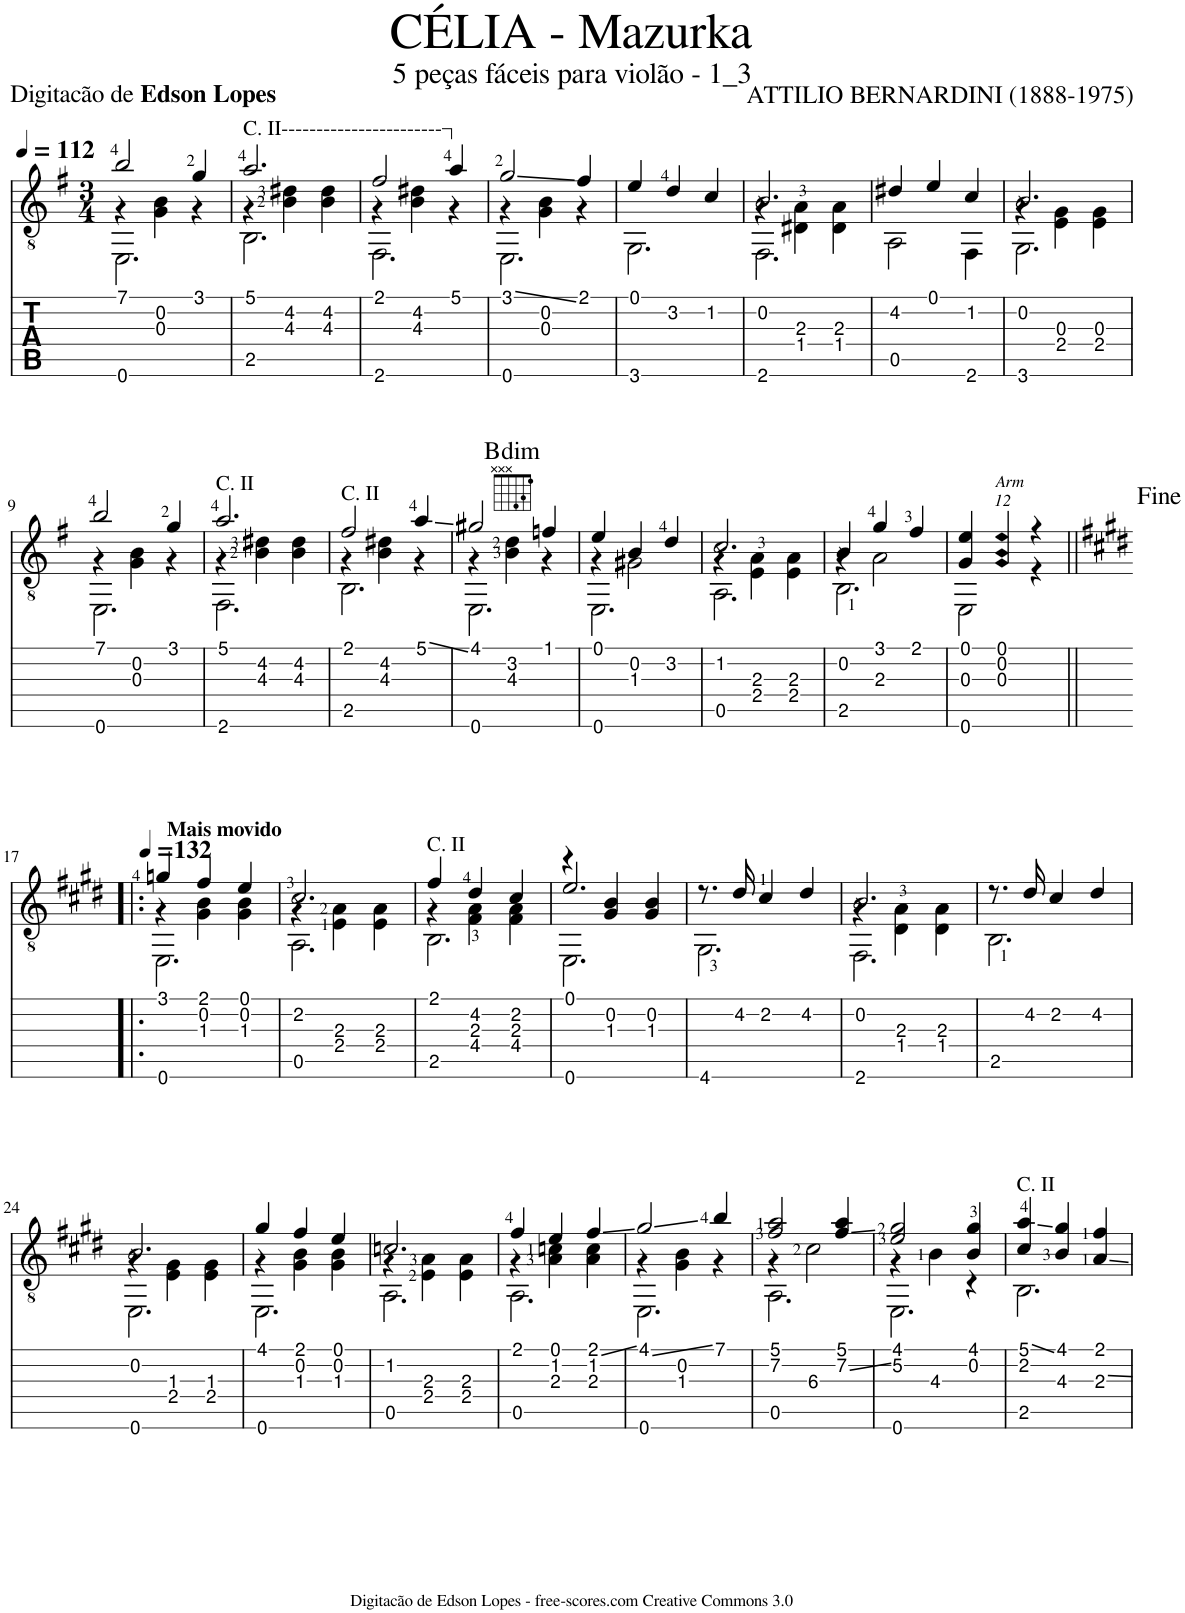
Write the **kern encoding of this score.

**kern	**kern	**harte
*part1	*part1	*part1
*staff2	*staff1	*
*I"Guitar	*	*
*I'Guit.	*	*
*stria6	*	*
*	*clefGv2	*
*k[f#]	*k[f#]	*
*M3/4	*M3/4	*
*MM112	*MM112	*
=1	=1	=1
*^	*^	*
*	*^	*	*^	*
2b	4r	2.EE	2b/	4r	2.EE\	.
.	4G 4B	.	.	4G\ 4B\	.	.
4g	4r	.	4g/	4r	.	.
=2	=2	=2	=2	=2	=2	=2
!	!	!	!LO:TX:a:t=C. II-----------------------┐	!	!	!
2.a	4r	2.BB	2.a/	4r	2.BB\	.
.	4B 4d#	.	.	4B\ 4d#X\	.	.
.	4B 4d#	.	.	4B\ 4d#\	.	.
=3	=3	=3	=3	=3	=3	=3
2f#	4r	2.FF#	2f#/	4r	2.FF#\	.
.	4B 4d#	.	.	4B\ 4d#X\	.	.
4a	4r	.	4a/	4r	.	.
=4	=4	=4	=4	=4	=4	=4
2g	4r	2.EE	2g/	4r	2.EE\	.
.	4G 4B	.	.	4G\ 4B\	.	.
4f#	4r	.	4f#/	4r	.	.
*	*v	*v	*	*	*	*
*	*	*	*v	*v	*
=5	=5	=5	=5	=5
4e	2.GG	4e/	2.GG\	.
4d	.	4d/	.	.
4c	.	4c/	.	.
=6	=6	=6	=6	=6
*	*^	*	*^	*
2.B	4r	2.FF#	2.B/	4r	2.FF#\	.
.	4D# 4A	.	.	4D#X\ 4A\	.	.
.	4D# 4A	.	.	4D#\ 4A\	.	.
*	*v	*v	*	*	*	*
*	*	*	*v	*v	*
=7	=7	=7	=7	=7
4d#	2AA	4d#X/	2AA\	.
4e	.	4e/	.	.
4c	4FF#	4c/	4FF#\	.
=8	=8	=8	=8	=8
*	*^	*	*^	*
2.B	4r	2.GG	2.B/	4r	2.GG\	.
.	4E 4G	.	.	4E\ 4G\	.	.
.	4E 4G	.	.	4E\ 4G\	.	.
!!LO:LB:g=z	!!	!!
=9	=9	=9	=9	=9	=9	=9
2b	4r	2.EE	2b/	4r	2.EE\	.
.	4G 4B	.	.	4G\ 4B\	.	.
4g	4r	.	4g/	4r	.	.
=10	=10	=10	=10	=10	=10	=10
!	!	!	!LO:TX:a:t=C. II	!	!	!
2.a	4r	2.FF#	2.a/	4r	2.FF#\	.
.	4B 4d#	.	.	4B\ 4d#X\	.	.
.	4B 4d#	.	.	4B\ 4d#\	.	.
=11	=11	=11	=11	=11	=11	=11
!	!	!	!LO:TX:a:t=C. II	!	!	!
2f#	4r	2.BB	2f#/	4r	2.BB\	.
.	4B 4d#	.	.	4B\ 4d#X\	.	.
4a	4r	.	4a/	4r	.	.
=12	=12	=12	=12	=12	=12	=12
2g#	4r	2.EE	2g#X/	4r	2.EE\	.
!	!	!	!	!	!	!LO:H:kt=dim
.	4B 4d	.	.	4B\ 4d\	.	B:dim
4f	4r	.	4fn/	4r	.	.
=13	=13	=13	=13	=13	=13	=13
4e	4r	2.EE	4e/	4r	2.EE\	.
4B	2G#	.	4B/	2G#X\	.	.
4d	.	.	4d/	.	.	.
=14	=14	=14	=14	=14	=14	=14
2.c	4r	2.AA	2.c/	4r	2.AA\	.
.	4E 4A	.	.	4E\ 4A\	.	.
.	4E 4A	.	.	4E\ 4A\	.	.
=15	=15	=15	=15	=15	=15	=15
4B	4r	2.BB	4B/	4r	2.BB\	.
4g	2A	.	4g/	2A\	.	.
4f#	.	.	4f#/	.	.	.
*	*v	*v	*	*	*	*
*	*	*	*v	*v	*
=16	=16	=16	=16	=16
4G 4e	2EE	4G/ 4e/	2EE\	.
!	!	!LO:TX:a:i:t=Arm	!	!
!	!	!LO:TX:a:t=12	!	!
4G 4B 4e	.	4G/ 4B/ 4e/	.	.
4r	4r	4r	4r	.
*v	*v	*	*	*
*	*v	*v	*
!!LO:LB:g=z
=17!|:	=17!|:	=17!|:
*k[f#c#g#d#]	*k[f#c#g#d#]	*
*	*MM132	*
*^	*^	*
*	*^	*	*^	*
!	!	!	!LO:TX:a:B:t=Mais movido	!	!	!
4g	4r	2.EE	4gn/	4r	2.EE\	.
4f#	4G# 4B	.	4f#/	4G#\ 4B\	.	.
4e	4G# 4B	.	4e/	4G#\ 4B\	.	.
=18	=18	=18	=18	=18	=18	=18
2.c#	4r	2.AA	2.c#/	4r	2.AA\	.
.	4E 4A	.	.	4E\ 4A\	.	.
.	4E 4A	.	.	4E\ 4A\	.	.
=19	=19	=19	=19	=19	=19	=19
!	!	!	!LO:TX:a:t=C. II	!	!	!
4f#	4r	2.BB	4f#/	4r	2.BB\	.
4d#	4F# 4A	.	4d#/	4F#\ 4A\	.	.
4c#	4F# 4A	.	4c#/	4F#\ 4A\	.	.
=20	=20	=20	=20	=20	=20	=20
4r	2.e	2.EE	4r	2.e/	2.EE\	.
4G# 4B	.	.	4G#/ 4B/	.	.	.
4G# 4B	.	.	4G#/ 4B/	.	.	.
*	*v	*v	*	*	*	*
*	*	*	*v	*v	*
=21	=21	=21	=21	=21
8.r	2.GG#	8.r	2.GG#\	.
16d#	.	16d#/	.	.
4c#	.	4c#/	.	.
4d#	.	4d#/	.	.
=22	=22	=22	=22	=22
*	*^	*	*^	*
2.B	4r	2.FF#	2.B/	4r	2.FF#\	.
.	4D# 4A	.	.	4D#\ 4A\	.	.
.	4D# 4A	.	.	4D#\ 4A\	.	.
*	*v	*v	*	*	*	*
*	*	*	*v	*v	*
=23	=23	=23	=23	=23
8.r	2.BB	8.r	2.BB\	.
16d#	.	16d#/	.	.
4c#	.	4c#/	.	.
4d#	.	4d#/	.	.
!!LO:LB:g=z
=24	=24	=24	=24	=24
*	*^	*	*^	*
2.B	4r	2.EE	2.B/	4r	2.EE\	.
.	4E 4G#	.	.	4E\ 4G#\	.	.
.	4E 4G#	.	.	4E\ 4G#\	.	.
=25	=25	=25	=25	=25	=25	=25
4g#	4r	2.EE	4g#/	4r	2.EE\	.
4f#	4G# 4B	.	4f#/	4G#\ 4B\	.	.
4e	4G# 4B	.	4e/	4G#\ 4B\	.	.
=26	=26	=26	=26	=26	=26	=26
2.c	4r	2.AA	2.cn/	4r	2.AA\	.
.	4E 4A	.	.	4E\ 4A\	.	.
.	4E 4A	.	.	4E\ 4A\	.	.
=27	=27	=27	=27	=27	=27	=27
4f#	4r	2.AA	4f#/	4r	2.AA\	.
4e	4A 4c	.	4e/	4A\ 4cn\	.	.
4f#	4A 4c	.	4f#/	4A\ 4c\	.	.
=28	=28	=28	=28	=28	=28	=28
2g#	4r	2.EE	2g#/	4r	2.EE\	.
.	4G# 4B	.	.	4G#\ 4B\	.	.
4b	4r	.	4b/	4r	.	.
=29	=29	=29	=29	=29	=29	=29
2f# 2a	4r	2.AA	2f#/ 2a/	4r	2.AA\	.
.	2c#	.	.	2c#\	.	.
4f# 4a	.	.	4f#/ 4a/	.	.	.
=30	=30	=30	=30	=30	=30	=30
2e 2g#	4r	2.EE	2e/ 2g#/	4r	2.EE\	.
.	4B	.	.	4B\	.	.
4B 4g#	4r	.	4B/ 4g#/	4r	.	.
*	*v	*v	*	*	*	*
*	*	*	*v	*v	*
=31	=31	=31	=31	=31
!	!	!LO:TX:a:t=C. II	!	!
4c# 4a	2.BB	4c#/ 4a/	2.BB\	.
4B 4g#	.	4B/ 4g#/	.	.
4A 4f#	.	4A/ 4f#/	.	.
*v	*v	*	*	*
*	*v	*v	*
=	=	=
*-	*-	*-
